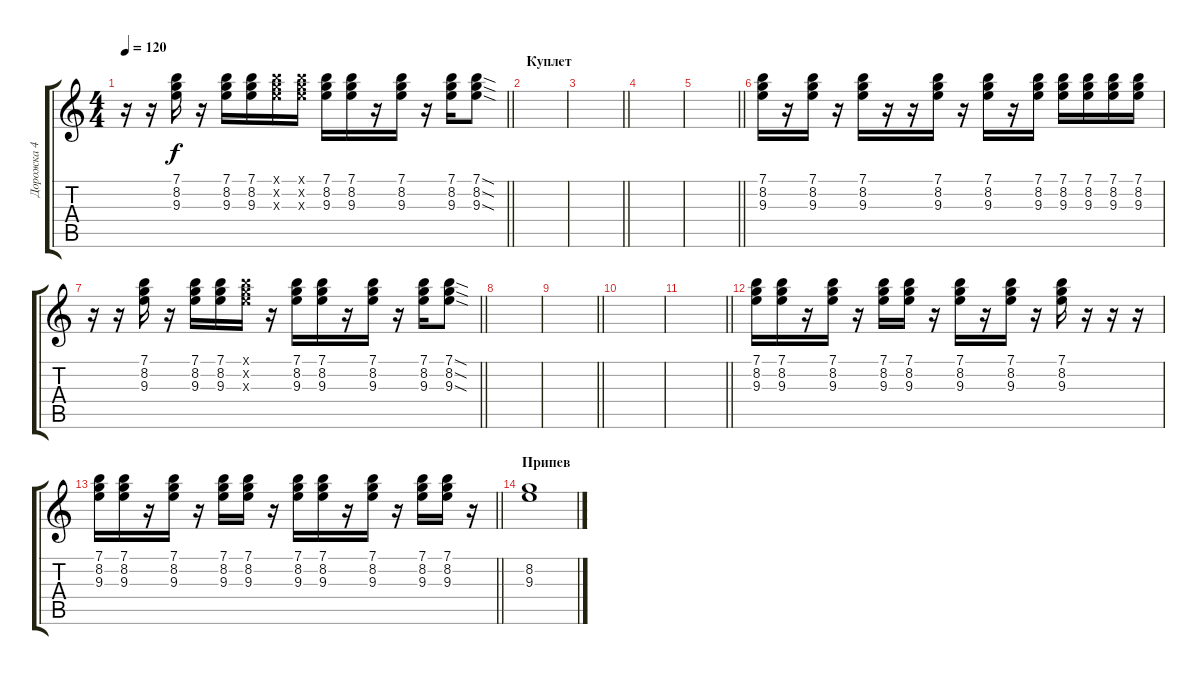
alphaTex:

\track ("Дорожка 4" "Дорожка 4") {instrument overdrivenguitar}
\staff {score tabs}
\tuning (E4 B3 G3 D3 A2 E2) {hide}
\ts (4 4)
\tempo 120
\clef g2
\barLineRight lightlight
\ks c
r.16{dy f} r.16 (7.1 8.2 9.3).16 r.16 (7.1 8.2 9.3).16 (7.1 8.2 9.3).16 (7.1{x} 8.2{x} 9.3{x}).16 (7.1{x} 8.2{x} 9.3{x}).16 (7.1 8.2 9.3).16 (7.1 8.2 9.3).16 r.16 (7.1 8.2 9.3).16 r.16 (7.1 8.2 9.3).16 (7.1{sod} 8.2{sod} 9.3{sod}).8 |
\section ("" "Куплет")
|
\barLineRight lightlight
|
|
\barLineRight lightlight
|
(7.1 8.2 9.3).16 r.16 (7.1 8.2 9.3).16 r.16 (7.1 8.2 9.3).16 r.16 r.16 (7.1 8.2 9.3).16 r.16 (7.1 8.2 9.3).16 r.16 (7.1 8.2 9.3).16 (7.1 8.2 9.3).16 (7.1 8.2 9.3).16 (7.1 8.2 9.3).16 (7.1 8.2 9.3).16 |
\barLineRight lightlight
r.16 r.16 (7.1 8.2 9.3).16 r.16 (7.1 8.2 9.3).16 (7.1 8.2 9.3).16 (7.1{x} 8.2{x} 9.3{x}).16 r.16 (7.1 8.2 9.3).16 (7.1 8.2 9.3).16 r.16 (7.1 8.2 9.3).16 r.16 (7.1 8.2 9.3).16 (7.1{sod} 8.2{sod} 9.3{sod}).8 |
|
\barLineRight lightlight
|
|
\barLineRight lightlight
|
(7.1 8.2 9.3).16 (7.1 8.2 9.3).16 r.16 (7.1 8.2 9.3).16 r.16 (7.1 8.2 9.3).16 (7.1 8.2 9.3).16 r.16 (7.1 8.2 9.3).16 r.16 (7.1 8.2 9.3).16 r.16 (7.1 8.2 9.3).16 r.16 r.16 r.16 |
\barLineRight lightlight
(7.1 8.2 9.3).16 (7.1 8.2 9.3).16 r.16 (7.1 8.2 9.3).16 r.16 (7.1 8.2 9.3).16 (7.1 8.2 9.3).16 r.16 (7.1 8.2 9.3).16 (7.1 8.2 9.3).16 r.16 (7.1 8.2 9.3).16 r.16 (7.1 8.2 9.3).16 (7.1 8.2 9.3).16 r.16 |
\section ("" "Припев")
(8.2 9.3).1
